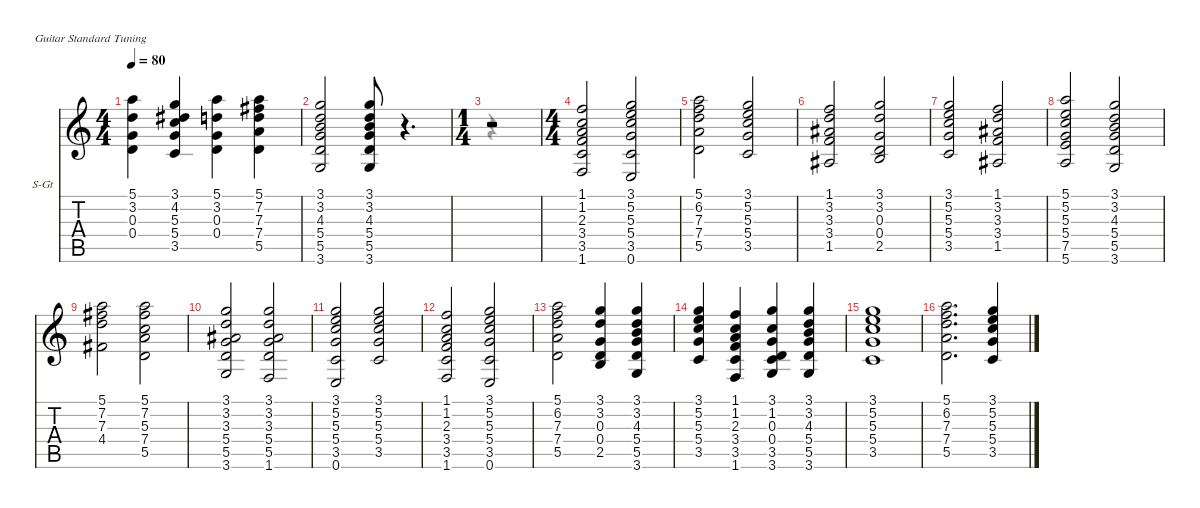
\hideDynamics
\bracketExtendMode nobrackets
\firstSystemTrackNameOrientation horizontal
\otherSystemsTrackNameOrientation horizontal
\track ("Rythm" "S-Gt") {instrument synthstrings1}
\staff {score tabs}
\tuning (E4 B3 G3 D3 A2 E2)
\displaytranspose 12
\voice
\ts (4 4)
\tempo 80
\clef g2
\ks c
(5.1 3.2 0.3 0.4).4{dy f} (3.1 4.2{acc #} 5.3 5.4 3.5).4 (5.1 3.2 0.3 0.4).4 (5.1 7.2{acc #} 7.3 7.4 5.5).4 |
(3.1 3.2 4.3 5.4 5.5 3.6).2 (3.1 3.2 4.3 5.4 5.5 3.6).8 r.4{d} |
\ts (1 4)
\beaming (8 2)
r.2 |
\ts (4 4)
\beaming (8 2 2 2 2)
(1.1 1.2 2.3 3.4 3.5 1.6).2 (3.1 5.2 5.3 5.4 3.5 0.6).2 |
(5.1 6.2 7.3 7.4 5.5).2 (3.1 5.2 5.3 5.4 3.5).2 |
(1.1 3.2 3.3{acc #} 3.4 1.5{acc #}).2 (3.1 3.2 0.3 0.4 2.5).2 |
(3.1 5.2 5.3 5.4 3.5).2 (1.1 3.2 3.3{acc #} 3.4 1.5{acc #}).2 |
(5.1 5.2 5.3 5.4 7.5 5.6).2 (3.1 3.2 4.3 5.4 5.5 3.6).2 |
(5.1 7.2{acc #} 7.3 4.4{acc #}).2 (5.1 7.2{acc #} 5.3 7.4 5.5).2 |
(3.1 3.2 3.3{acc #} 5.4 5.5 3.6).2 (3.1 3.2 3.3{acc #} 5.4 5.5 1.6).2 |
(3.1 5.2 5.3 5.4 3.5 0.6).2 (3.1 5.2 5.3 5.4 3.5).2 |
(1.1 1.2 2.3 3.4 3.5 1.6).2 (3.1 5.2 5.3 5.4 3.5 0.6).2 |
(5.1 6.2 7.3 7.4 5.5).2 (3.1 3.2 0.3 0.4 2.5).4 (3.1 3.2 4.3 5.4 5.5 3.6).4 |
(3.1 5.2 5.3 5.4 3.5).4 (1.1 1.2 2.3 3.4 3.5 1.6).4 (3.1 1.2 0.3 0.4 3.5 3.6).4 (3.1 3.2 4.3 5.4 5.5 3.6).4 |
(3.1 5.2 5.3 5.4 3.5).1 |
(5.1 6.2 7.3 7.4 5.5).2{d} (3.1 5.2 5.3 5.4 3.5).4
\voice
\clef g2
\ottava regular
\simile none
\ks c
|
|
r.4{dy mf} |
|
|
|
|
|
|
|
|
|
|
|
|
